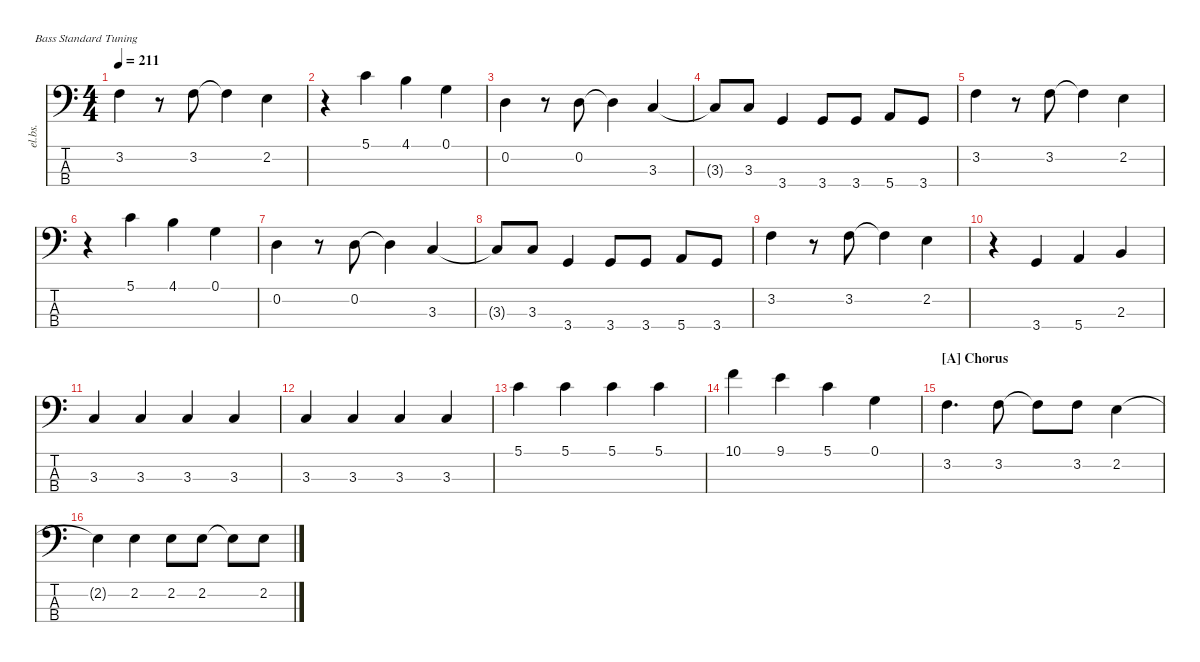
\defaultSystemsLayout 4
\hideDynamics
\bracketExtendMode nobrackets
\track ("Bass" "el.bs.") {instrument electricbassfinger}
\staff {score tabs}
\tuning (G2 D2 A1 E1)
\ts (4 4)
\tempo 211
\clef f4
\ks c
3.2.4{dy fff beam Down} r.8{beam Down} 3.2.8{beam Down} 3.2{t}.4{beam Down} 2.2.4{beam Down} |
r.4{beam Down} 5.1.4{dy ff beam Down} 4.1.4{beam Down} 0.1.4{beam Down} |
0.2.4{beam Down} r.8{beam Down} 0.2.8{beam Down} 0.2{t}.4{beam Down} 3.3.4{beam Up} |
3.3{t}.8{beam Up} 3.3.8{beam Up} 3.4.4{beam Up} 3.4.8{beam Up} 3.4.8{beam Up} 5.4.8{beam Up} 3.4.8{beam Up} |
3.2.4{dy fff beam Down} r.8{beam Down} 3.2.8{beam Down} 3.2{t}.4{beam Down} 2.2.4{beam Down} |
r.4{beam Down} 5.1.4{dy ff beam Down} 4.1.4{beam Down} 0.1.4{beam Down} |
0.2.4{beam Down} r.8{beam Down} 0.2.8{beam Down} 0.2{t}.4{beam Down} 3.3.4{beam Up} |
3.3{t}.8{beam Up} 3.3.8{beam Up} 3.4.4{beam Up} 3.4.8{beam Up} 3.4.8{beam Up} 5.4.8{beam Up} 3.4.8{beam Up} |
3.2.4{dy fff beam Down} r.8{beam Down} 3.2.8{beam Down} 3.2{t}.4{beam Down} 2.2.4{beam Down} |
r.4{beam Down} 3.4.4{dy ff beam Up} 5.4.4{beam Up} 2.3.4{beam Up} |
3.3.4{beam Up} 3.3.4{beam Up} 3.3.4{beam Up} 3.3.4{beam Up} |
3.3.4{beam Up} 3.3.4{beam Up} 3.3.4{beam Up} 3.3.4{beam Up} |
5.1.4{beam Down} 5.1.4{beam Down} 5.1.4{beam Down} 5.1.4{beam Down} |
10.1.4{dy fff beam Down} 9.1.4{beam Down} 5.1.4{dy ff beam Down} 0.1.4{beam Down} |
\section ("A" "Chorus")
3.2.4{d dy fff beam Down} 3.2.8{dy ff beam Down} 3.2{t}.8{beam Down} 3.2.8{beam Down} 2.2.4{beam Down} |
2.2{t}.4{beam Down} 2.2.4{beam Down} 2.2.8{beam Down} 2.2.8{beam Down} 2.2{t}.8{beam Down} 2.2.8{beam Down}
